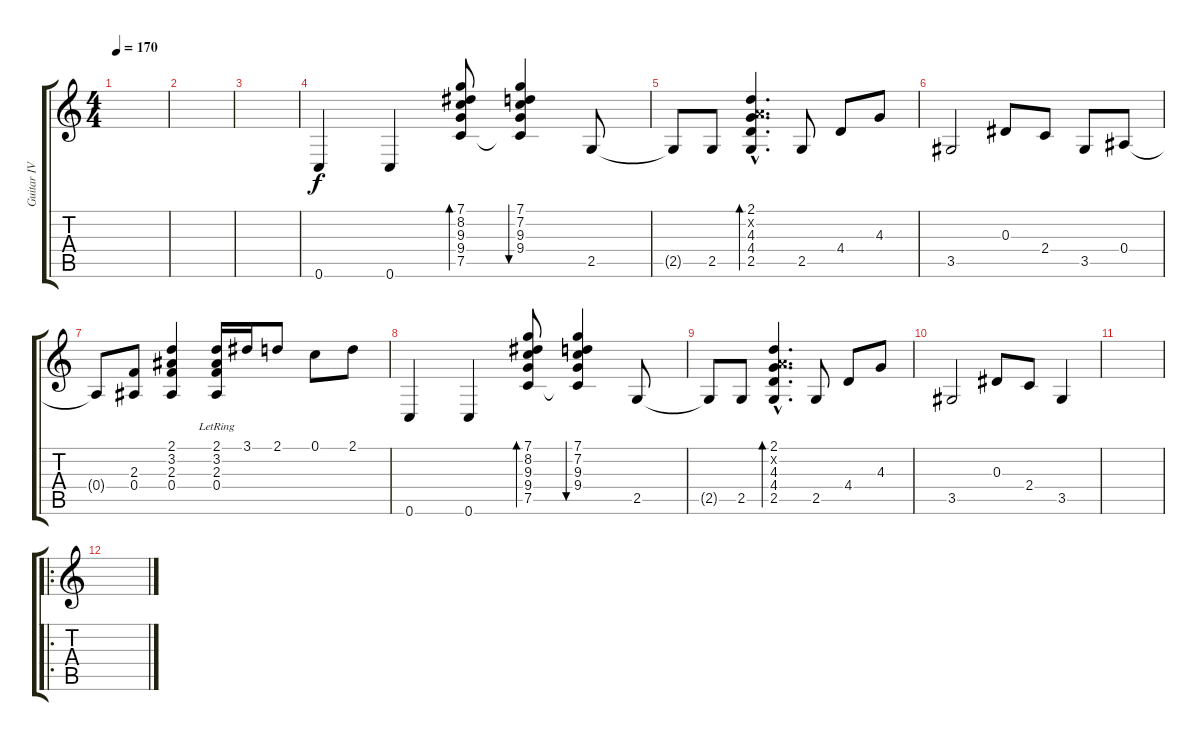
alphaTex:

\track ("Guitar IV" "Guitar IV") {instrument electricbasspick}
\staff {score tabs}
\tuning (C4 G3 Eb3 Bb2 F2 C2) {hide}
\ts (4 4)
\tempo 170
\clef g2
\ks c
|
|
|
0.6.4{volume 11 instrument acousticguitarsteel} 0.6.4 (7.1 8.2 9.3 9.4 7.5).8{bd 120} (7.1 7.2 9.3 9.4 7.5{t}).4{bu 120} 2.5.8 |
2.5{t}.8 2.5.8 (2.1{hac} 2.2{hac x} 4.3{hac} 4.4{hac} 2.5{hac}).4{d bd 120} 2.5.8 4.4.8 4.3.8 |
3.5.2 0.3.8 2.4.8 3.5.8 0.4.8 |
0.4{t}.8 (2.3 0.4).8 (2.1 3.2 2.3 0.4).4 (2.1 3.2{lr} 2.3{lr} 0.4{lr}).16 3.1.16 2.1.8 0.1.8 2.1.8 |
0.6.4 0.6.4 (7.1 8.2 9.3 9.4 7.5).8{bd 120} (7.1 7.2 9.3 9.4 7.5{t}).4{bu 120} 2.5.8 |
2.5{t}.8 2.5.8 (2.1{hac} 2.2{hac x} 4.3{hac} 4.4{hac} 2.5{hac}).4{d bd 120} 2.5.8 4.4.8 4.3.8 |
3.5.2 0.3.8 2.4.8 3.5.4 |
|
\ro
